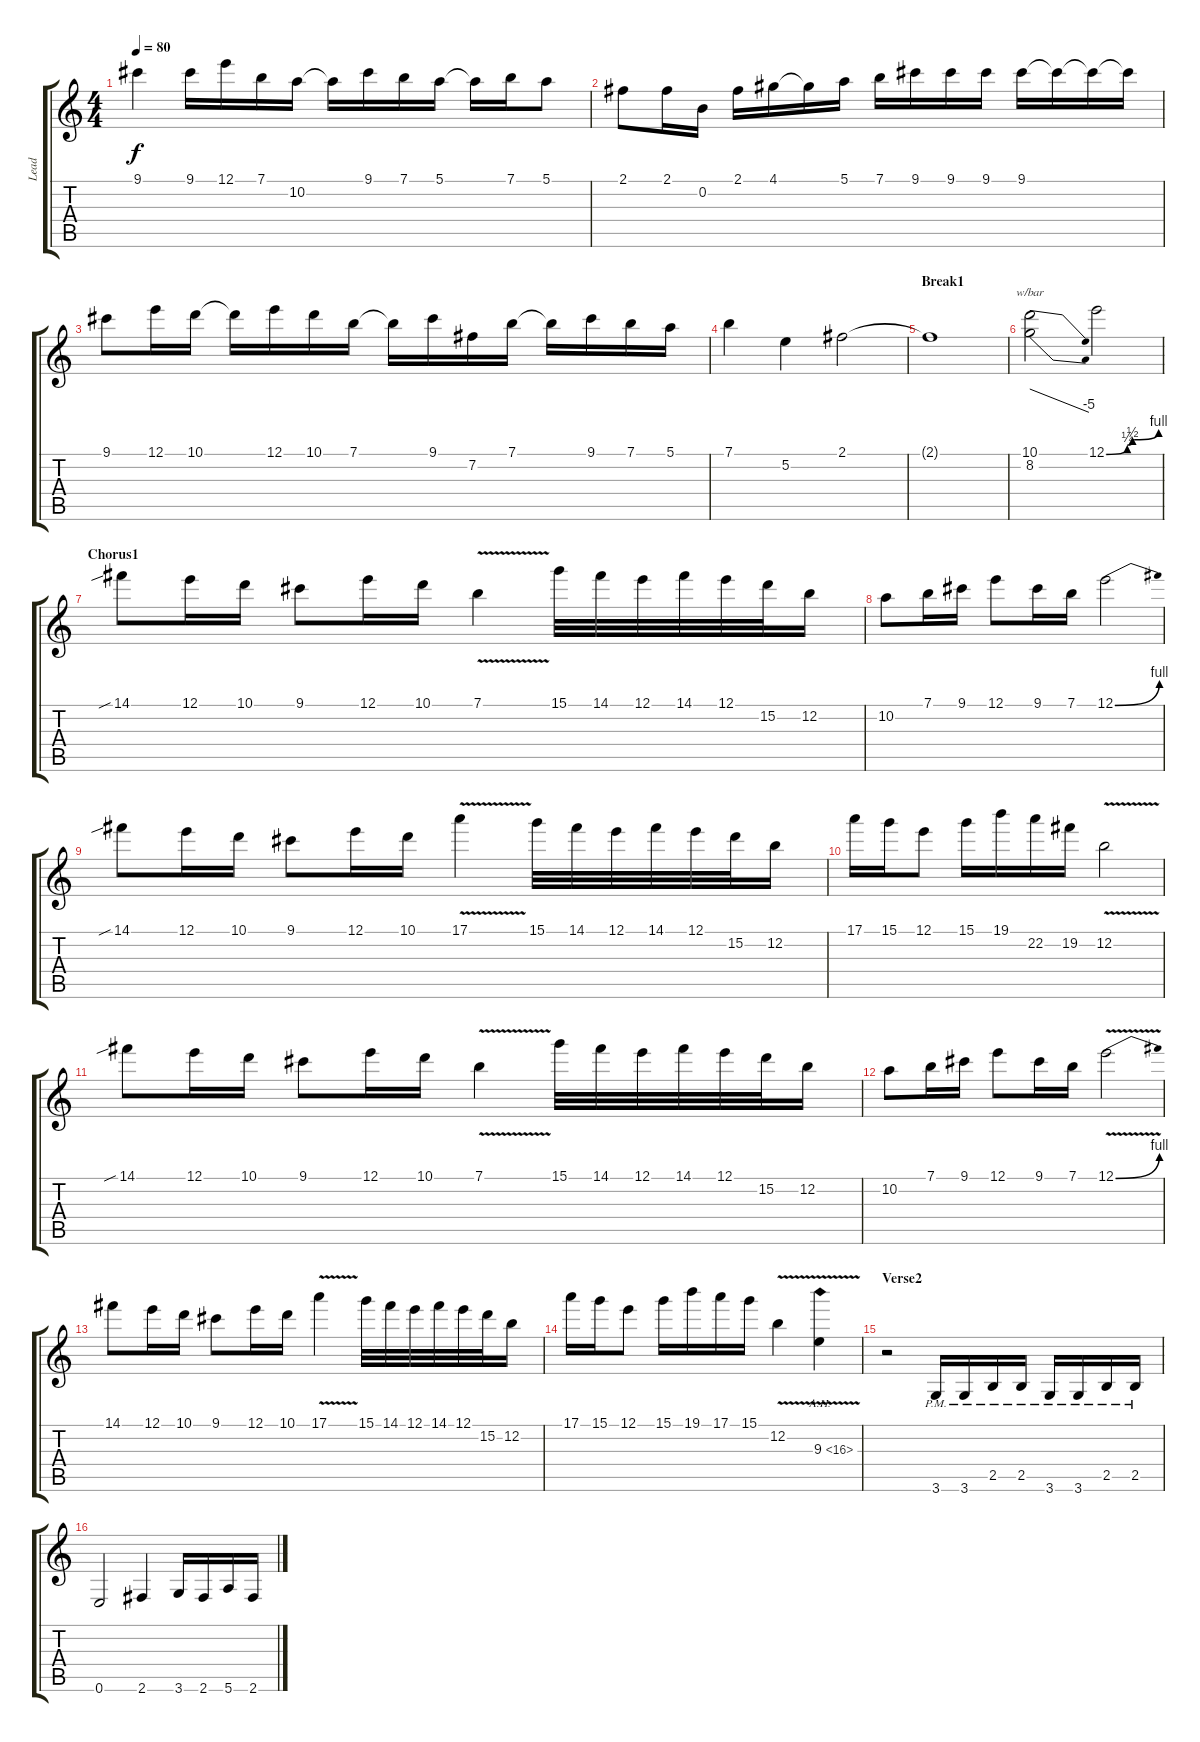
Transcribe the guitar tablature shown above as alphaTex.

\track ("Lead" "Lead") {instrument distortionguitar}
\staff {score tabs}
\tuning (E4 B3 G3 D3 A2 E2) {hide}
\ts (4 4)
\tempo 80
\clef g2
\ks c
9.1.4{dy f} 9.1.16 12.1.16 7.1.16 10.2.16 10.2{t}.16 9.1.16 7.1.16 5.1.16 5.1{t}.16 7.1.16 5.1.8 |
2.1.8 2.1.16 0.2.16 2.1.16 4.1.16 4.1{t}.16 5.1.16 7.1.16 9.1.16 9.1.16 9.1.16 9.1.16 9.1{t}.16 9.1{t}.16 9.1{t}.16 |
9.1.8 12.1.16 10.1.16 10.1{t}.16 12.1.16 10.1.16 7.1.16 7.1{t}.16 9.1.16 7.2.16 7.1.16 7.1{t}.16 9.1.16 7.1.16 5.1.16 |
7.1.4 5.2.4 2.1.2 |
\section ("" "Break1")
2.1{t}.1 |
(10.1 8.2).2{tbe (dive default 0 0 60 -20)} 12.1{be (custom 0 0 24 1 30 2 32 2 60 4)}.2 |
\section ("" "Chorus1")
14.1{sib}.8 12.1.16 10.1.16 9.1.8 12.1.16 10.1.16 7.1{v}.4 15.1.32 14.1.32 12.1.32 14.1.32 12.1.32 15.2.32 12.2.16 |
10.2.8 7.1.16 9.1.16 12.1.8 9.1.16 7.1.16 12.1{be (bend 0 0 60 4)}.2 |
14.1{sib}.8 12.1.16 10.1.16 9.1.8 12.1.16 10.1.16 17.1{v}.4 15.1.32 14.1.32 12.1.32 14.1.32 12.1.32 15.2.32 12.2.16 |
17.1.16 15.1.16 12.1.8 15.1.16 19.1.16 22.2.16 19.2.16 12.2{v}.2 |
14.1{sib}.8 12.1.16 10.1.16 9.1.8 12.1.16 10.1.16 7.1{v}.4 15.1.32 14.1.32 12.1.32 14.1.32 12.1.32 15.2.32 12.2.16 |
10.2.8 7.1.16 9.1.16 12.1.8 9.1.16 7.1.16 12.1{be (bend 0 0 60 4) v}.2 |
14.1.8 12.1.16 10.1.16 9.1.8 12.1.16 10.1.16 17.1{v}.4 15.1.32 14.1.32 12.1.32 14.1.32 12.1.32 15.2.32 12.2.16 |
17.1.16 15.1.16 12.1.8 15.1.16 19.1.16 17.1.16 15.1.16 12.2{v}.4 9.3{ah 7 v}.4 |
\section ("" "Verse2")
r.2 3.6{pm}.16 3.6{pm}.16 2.5{pm}.16 2.5{pm}.16 3.6{pm}.16 3.6{pm}.16 2.5{pm}.16 2.5{pm}.16 |
0.6.2 2.6.4 3.6.16 2.6.16 5.6.16 2.6.16
